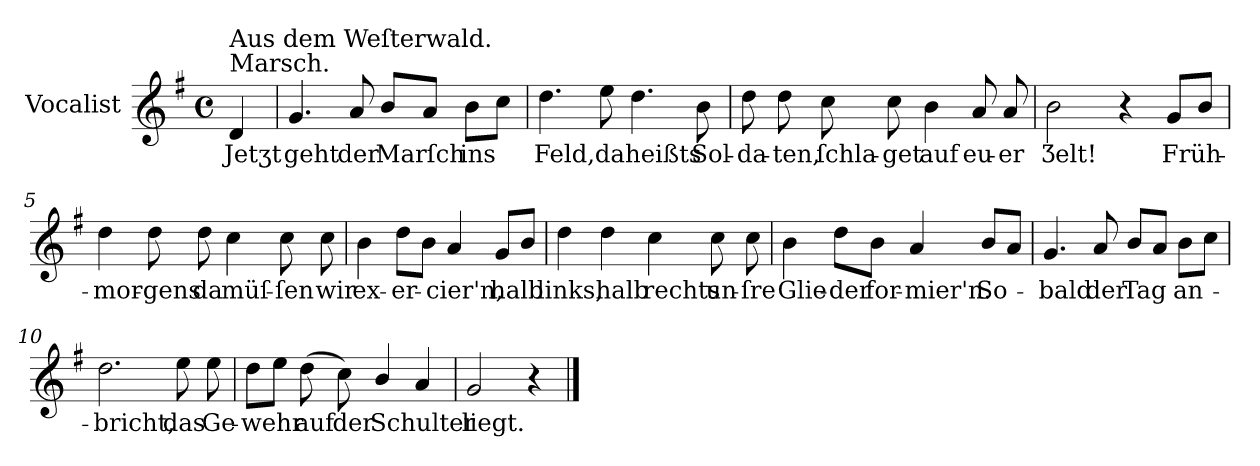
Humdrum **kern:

**kern	**text
*part1	*part1
*staff1	*staff1
*I"Vocalist	*
*k[f#]	*
*G:	*
*M4/4	*
*met(c)	*
=	=
!LO:TX:a:t=Marsch.	!
!LO:TX:a:t=Aus dem Weſterwald.	!
4d	Jetʒt
=1	=1
4.g	geht
8a	der
8bL	Marſch
8aJ	.
8bL	ins
8ccJ	.
=2	=2
4.dd	Feld,
8ee	da
4.dd	heißts
8b	Sol-
=3	=3
8dd	-da-
8dd	-ten,
8cc	ſchla-
8cc	-get
4b	auf
8a	eu-
8a	-er
=4	=4
2b	Ʒelt!
4r	.
8gL	Früh-
8bJ	.
=5	=5
4dd	-mor-
8dd	-gens
8dd	da
4cc	müſ-
8cc	-ſen
8cc	wir
=6	=6
4b	ex-
8ddL	-er-
8bJ	.
4a	-cier'n,
8gL	halb
8bJ	.
=7	=7
4dd	links,
4dd	halb
4cc	rechts
8cc	un-
8cc	-ſre
=8	=8
4b	Glie-
8ddL	-der
8bJ	for-
4a	-mier'n.
8bL	So-
8aJ	.
=9	=9
4.g	-bald
8a	der
8bL	Tag
8aJ	.
8bL	an-
8ccJ	.
=10	=10
2.dd	-bricht,
8ee	das
8ee	Ge-
=11	=11
8ddL	-wehr
8eeJ	.
(8dd	auf
8cc)	der
4b/	Schulter
4a	.
=12	=12
2g	liegt.
4r	.
==	==
*-	*-
